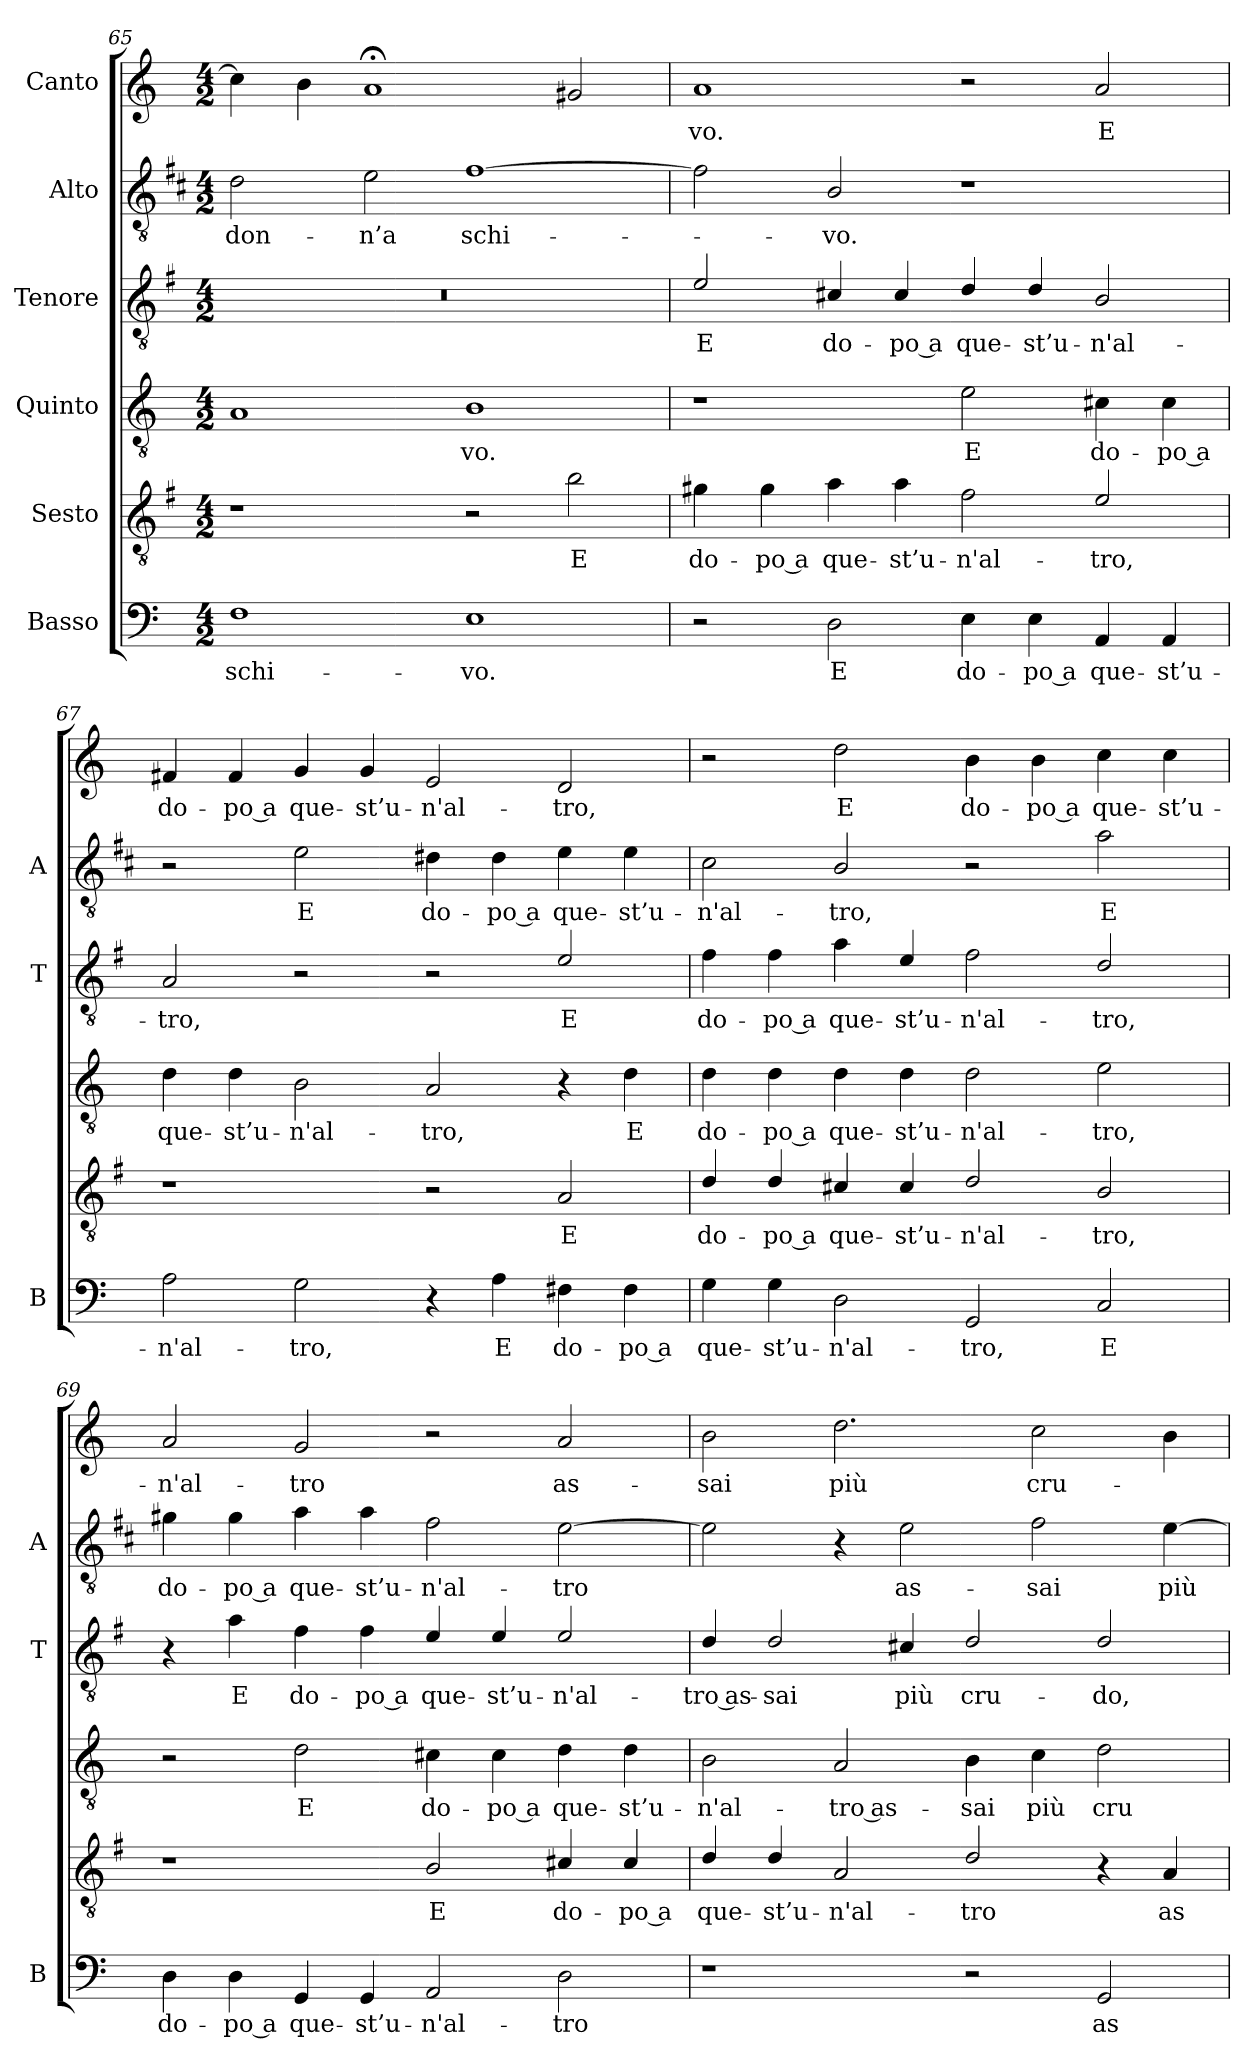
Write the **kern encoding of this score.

**kern	**text	**kern	**text	**kern	**text	**kern	**text	**kern	**text	**kern	**text
*part6	*part6	*part5	*part5	*part4	*part4	*part3	*part3	*part2	*part2	*part1	*part1
*staff6	*staff6	*staff5	*staff5	*staff4	*staff4	*staff3	*staff3	*staff2	*staff2	*staff1	*staff1
*I"Basso	*	*I"Sesto	*	*I"Quinto	*	*I"Tenore	*	*I"Alto	*	*I"Canto	*
*I'B	*	*	*	*	*	*I'T	*	*I'A	*	*	*
*clefF4	*	*clefGv2	*	*clefGv2	*	*clefGv2	*	*clefGv2	*	*clefG2	*
*	*	*ITrd4c7	*	*	*	*ITrd4c7	*	*ITrd1c2	*	*	*
*k[]	*	*k[]	*	*k[]	*	*k[]	*	*k[]	*	*k[]	*
*C:	*	*C:	*	*C:	*	*C:	*	*C:	*	*C:	*
*M4/2	*	*M4/2	*	*M4/2	*	*M4/2	*	*M4/2	*	*M4/2	*
=65	=65	=65	=65	=65	=65	=65	=65	=65	=65	=65	=65
!	!LO:LY:b	!	!	!	!	!	!	!	!LO:LY:b	!	!
1F	schi-	1r	.	1A	.	0r	.	2c\	don-	4cc\]	.
.	.	.	.	.	.	.	.	.	.	4b\	.
!	!	!	!	!	!	!	!	!	!LO:LY:b	!	!
.	.	.	.	.	.	.	.	2d\	-n’a	1a;<	.
!	!LO:LY:b	!	!	!	!LO:LY:b	!	!	!	!LO:LY:b	!	!
1E	-vo.	2r	.	1B	-vo.	.	.	[1e	schi-	.	.
!	!	!	!LO:LY:b	!	!	!	!	!	!	!	!
.	.	2e\	E	.	.	.	.	.	.	2g#X/	.
=66	=66	=66	=66	=66	=66	=66	=66	=66	=66	=66	=66
!	!	!	!LO:LY:b	!	!	!	!LO:LY:b	!	!	!	!LO:LY:b
2r	.	4c#X\	do-	1r	.	2A/	E	2e\]	.	1a	-vo.
!	!	!	!LO:LY:b	!	!	!	!	!	!	!	!
.	.	4c#\	-po a	.	.	.	.	.	.	.	.
!	!LO:LY:b	!	!LO:LY:b	!	!	!	!LO:LY:b	!	!LO:LY:b	!	!
2D\	E	4d\	que-	.	.	4F#X/	do-	2A/	-vo.	.	.
!	!	!	!LO:LY:b	!	!	!	!LO:LY:b	!	!	!	!
.	.	4d\	-st’u-	.	.	4F#/	-po a	.	.	.	.
!	!LO:LY:b	!	!LO:LY:b	!	!LO:LY:b	!	!LO:LY:b	!	!	!	!
4E\	do-	2B\	-n'al-	2e\	E	4G/	que-	1r	.	2r	.
!	!LO:LY:b	!	!	!	!	!	!LO:LY:b	!	!	!	!
4E\	-po a	.	.	.	.	4G/	-st’u-	.	.	.	.
!	!LO:LY:b	!	!LO:LY:b	!	!LO:LY:b	!	!LO:LY:b	!	!	!	!LO:LY:b
4AA/	que-	2A/	-tro,	4c#X\	do-	2E/	-n'al-	.	.	2a/	E
!	!LO:LY:b	!	!	!	!LO:LY:b	!	!	!	!	!	!
4AA/	-st’u-	.	.	4c#\	-po a	.	.	.	.	.	.
!!LO:LB:g=z
=67	=67	=67	=67	=67	=67	=67	=67	=67	=67	=67	=67
!	!LO:LY:b	!	!	!	!LO:LY:b	!	!LO:LY:b	!	!	!	!LO:LY:b
2A\	-n'al-	1r	.	4d\	que-	2D/	-tro,	2r	.	4f#X/	do-
!	!	!	!	!	!LO:LY:b	!	!	!	!	!	!LO:LY:b
.	.	.	.	4d\	-st’u-	.	.	.	.	4f#/	-po a
!	!LO:LY:b	!	!	!	!LO:LY:b	!	!	!	!LO:LY:b	!	!LO:LY:b
2G\	-tro,	.	.	2B\	-n'al-	2r	.	2d\	E	4g/	que-
!	!	!	!	!	!	!	!	!	!	!	!LO:LY:b
.	.	.	.	.	.	.	.	.	.	4g/	-st’u-
!	!	!	!	!	!LO:LY:b	!	!	!	!LO:LY:b	!	!LO:LY:b
4r	.	2r	.	2A/	-tro,	2r	.	4c#X\	do-	2e/	-n'al-
!	!LO:LY:b	!	!	!	!	!	!	!	!LO:LY:b	!	!
4A\	E	.	.	.	.	.	.	4c#\	-po a	.	.
!	!LO:LY:b	!	!LO:LY:b	!	!	!	!LO:LY:b	!	!LO:LY:b	!	!LO:LY:b
4F#X\	do-	2D/	E	4r	.	2A/	E	4d\	que-	2d/	-tro,
!	!LO:LY:b	!	!	!	!LO:LY:b	!	!	!	!LO:LY:b	!	!
4F#\	-po a	.	.	4d\	E	.	.	4d\	-st’u-	.	.
=68	=68	=68	=68	=68	=68	=68	=68	=68	=68	=68	=68
!	!LO:LY:b	!	!LO:LY:b	!	!LO:LY:b	!	!LO:LY:b	!	!LO:LY:b	!	!
4G\	que-	4G/	do-	4d\	do-	4B\	do-	2B\	-n'al-	2r	.
!	!LO:LY:b	!	!LO:LY:b	!	!LO:LY:b	!	!LO:LY:b	!	!	!	!
4G\	-st’u-	4G/	-po a	4d\	-po a	4B\	-po a	.	.	.	.
!	!LO:LY:b	!	!LO:LY:b	!	!LO:LY:b	!	!LO:LY:b	!	!LO:LY:b	!	!LO:LY:b
2D\	-n'al-	4F#X/	que-	4d\	que-	4d\	que-	2A/	-tro,	2dd\	E
!	!	!	!LO:LY:b	!	!LO:LY:b	!	!LO:LY:b	!	!	!	!
.	.	4F#/	-st’u-	4d\	-st’u-	4A/	-st’u-	.	.	.	.
!	!LO:LY:b	!	!LO:LY:b	!	!LO:LY:b	!	!LO:LY:b	!	!	!	!LO:LY:b
2GG/	-tro,	2G/	-n'al-	2d\	-n'al-	2B\	-n'al-	2r	.	4b\	do-
!	!	!	!	!	!	!	!	!	!	!	!LO:LY:b
.	.	.	.	.	.	.	.	.	.	4b\	-po a
!	!LO:LY:b	!	!LO:LY:b	!	!LO:LY:b	!	!LO:LY:b	!	!LO:LY:b	!	!LO:LY:b
2C/	E	2E/	-tro,	2e\	-tro,	2G/	-tro,	2g\	E	4cc\	que-
!	!	!	!	!	!	!	!	!	!	!	!LO:LY:b
.	.	.	.	.	.	.	.	.	.	4cc\	-st’u-
=69	=69	=69	=69	=69	=69	=69	=69	=69	=69	=69	=69
!	!LO:LY:b	!	!	!	!	!	!	!	!LO:LY:b	!	!LO:LY:b
4D\	do-	1r	.	2r	.	4r	.	4f#X\	do-	2a/	-n'al-
!	!LO:LY:b	!	!	!	!	!	!LO:LY:b	!	!LO:LY:b	!	!
4D\	-po a	.	.	.	.	4d\	E	4f#\	-po a	.	.
!	!LO:LY:b	!	!	!	!LO:LY:b	!	!LO:LY:b	!	!LO:LY:b	!	!LO:LY:b
4GG/	que-	.	.	2d\	E	4B\	do-	4g\	que-	2g/	-tro
!	!LO:LY:b	!	!	!	!	!	!LO:LY:b	!	!LO:LY:b	!	!
4GG/	-st’u-	.	.	.	.	4B\	-po a	4g\	-st’u-	.	.
!	!LO:LY:b	!	!LO:LY:b	!	!LO:LY:b	!	!LO:LY:b	!	!LO:LY:b	!	!
2AA/	-n'al-	2E/	E	4c#X\	do-	4A/	que-	2e\	-n'al-	2r	.
!	!	!	!	!	!LO:LY:b	!	!LO:LY:b	!	!	!	!
.	.	.	.	4c#\	-po a	4A/	-st’u-	.	.	.	.
!	!LO:LY:b	!	!LO:LY:b	!	!LO:LY:b	!	!LO:LY:b	!	!LO:LY:b	!	!LO:LY:b
2D\	-tro	4F#X/	do-	4d\	que-	2A/	-n'al-	[2d\	-tro	2a/	as-
!	!	!	!LO:LY:b	!	!LO:LY:b	!	!	!	!	!	!
.	.	4F#/	-po a	4d\	-st’u-	.	.	.	.	.	.
!!LO:PB:g=z
=70	=70	=70	=70	=70	=70	=70	=70	=70	=70	=70	=70
!	!	!	!LO:LY:b	!	!LO:LY:b	!	!LO:LY:b	!	!	!	!LO:LY:b
1r	.	4G/	que-	2B\	-n'al-	4G/	-tro as-	2d\]	.	2b\	-sai
!	!	!	!LO:LY:b	!	!	!	!LO:LY:b	!	!	!	!
.	.	4G/	-st’u-	.	.	2G/	-sai	.	.	.	.
!	!	!	!LO:LY:b	!	!LO:LY:b	!	!	!	!	!	!LO:LY:b
.	.	2D/	-n'al-	2A/	-tro as-	.	.	4r	.	2.dd\	più
!	!	!	!	!	!	!	!LO:LY:b	!	!LO:LY:b	!	!
.	.	.	.	.	.	4F#X/	più	2d\	as-	.	.
!	!	!	!LO:LY:b	!	!LO:LY:b	!	!LO:LY:b	!	!	!	!
2r	.	2G/	-tro	4B\	-sai	2G/	cru-	.	.	.	.
!	!	!	!	!	!LO:LY:b	!	!	!	!LO:LY:b	!	!LO:LY:b
.	.	.	.	4c\	più	.	.	2e\	-sai	2cc\	cru-
!	!LO:LY:b	!	!	!	!LO:LY:b	!	!LO:LY:b	!	!	!	!
2GG/	as-	4r	.	2d\	cru-	2G/	-do,	.	.	.	.
!	!	!	!LO:LY:b	!	!	!	!	!	!LO:LY:b	!	!
.	.	4D/	as-	.	.	.	.	[4d\	più	4b\	.
=	=	=	=	=	=	=	=	=	=	=	=
*-	*-	*-	*-	*-	*-	*-	*-	*-	*-	*-	*-
